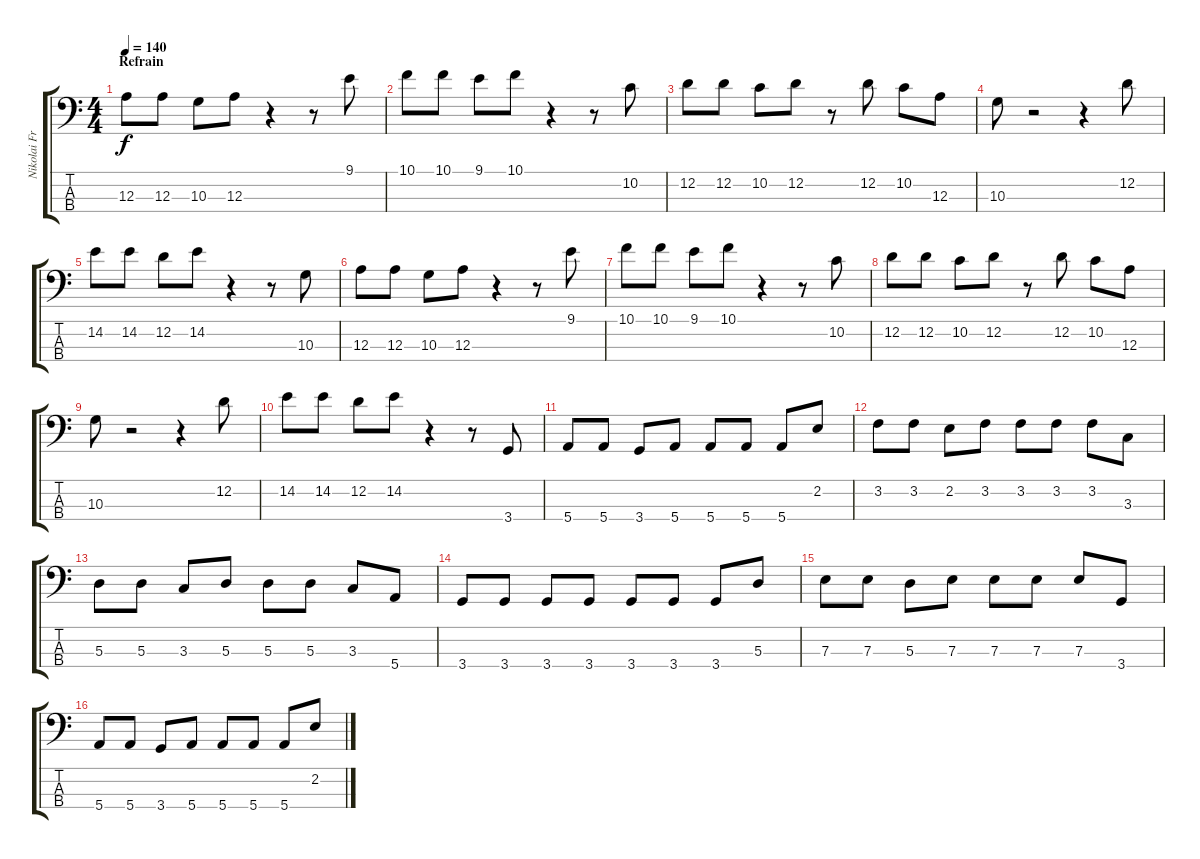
\track ("Nikolai Fraiture - Bass" "Nikolai Fr") {instrument electricbassfinger}
\staff {score tabs}
\tuning (G2 D2 A1 E1) {hide}
\ts (4 4)
\section ("" "Refrain")
\tempo 140
\clef f4
\ks c
12.3.8{dy f} 12.3.8 10.3.8 12.3.8 r.4 r.8 9.1.8 |
10.1.8 10.1.8 9.1.8 10.1.8 r.4 r.8 10.2.8 |
12.2.8 12.2.8 10.2.8 12.2.8 r.8 12.2.8 10.2.8 12.3.8 |
10.3.8 r.2 r.4 12.2.8 |
14.2.8 14.2.8 12.2.8 14.2.8 r.4 r.8 10.3.8 |
12.3.8 12.3.8 10.3.8 12.3.8 r.4 r.8 9.1.8 |
10.1.8 10.1.8 9.1.8 10.1.8 r.4 r.8 10.2.8 |
12.2.8 12.2.8 10.2.8 12.2.8 r.8 12.2.8 10.2.8 12.3.8 |
10.3.8 r.2 r.4 12.2.8 |
14.2.8 14.2.8 12.2.8 14.2.8 r.4 r.8 3.4.8 |
5.4.8 5.4.8 3.4.8 5.4.8 5.4.8 5.4.8 5.4.8 2.2.8 |
3.2.8 3.2.8 2.2.8 3.2.8 3.2.8 3.2.8 3.2.8 3.3.8 |
5.3.8 5.3.8 3.3.8 5.3.8 5.3.8 5.3.8 3.3.8 5.4.8 |
3.4.8 3.4.8 3.4.8 3.4.8 3.4.8 3.4.8 3.4.8 5.3.8 |
7.3.8 7.3.8 5.3.8 7.3.8 7.3.8 7.3.8 7.3.8 3.4.8 |
5.4.8 5.4.8 3.4.8 5.4.8 5.4.8 5.4.8 5.4.8 2.2.8
